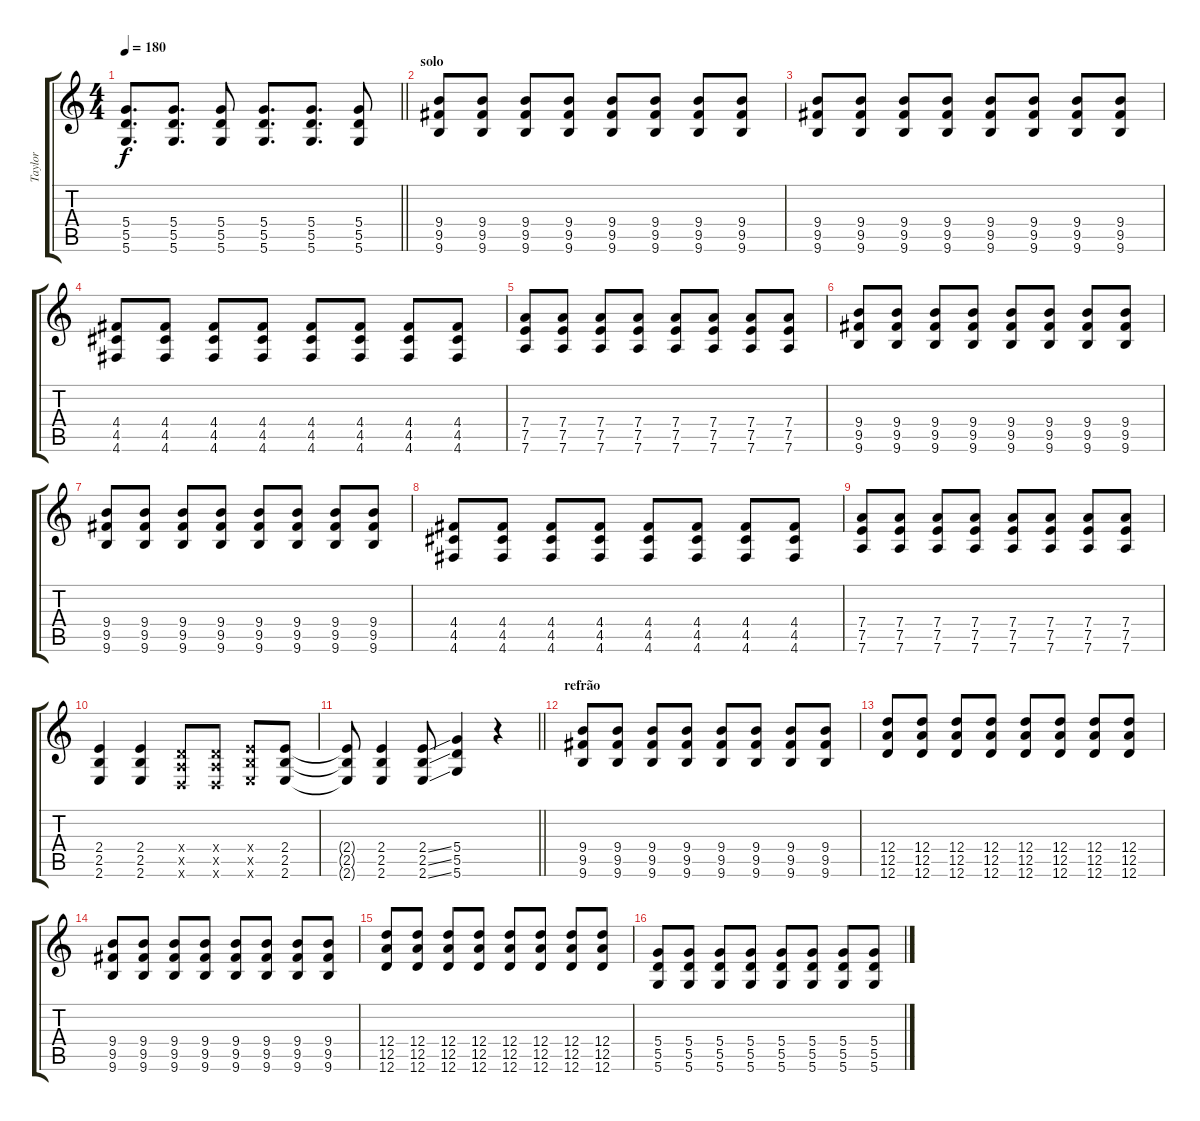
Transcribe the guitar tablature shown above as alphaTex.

\track ("Taylor" "Taylor") {instrument overdrivenguitar}
\staff {score tabs}
\tuning (E4 B3 G3 D3 A2 D2) {hide}
\ts (4 4)
\tempo 180
\clef g2
\barLineRight lightlight
\ks c
(5.4 5.5 5.6).8{d dy f} (5.4 5.5 5.6).8{d} (5.4 5.5 5.6).8 (5.4 5.5 5.6).8{d} (5.4 5.5 5.6).8{d} (5.4 5.5 5.6).8 |
\section ("" "solo")
(9.4 9.5 9.6).8 (9.4 9.5 9.6).8 (9.4 9.5 9.6).8 (9.4 9.5 9.6).8 (9.4 9.5 9.6).8 (9.4 9.5 9.6).8 (9.4 9.5 9.6).8 (9.4 9.5 9.6).8 |
(9.4 9.5 9.6).8 (9.4 9.5 9.6).8 (9.4 9.5 9.6).8 (9.4 9.5 9.6).8 (9.4 9.5 9.6).8 (9.4 9.5 9.6).8 (9.4 9.5 9.6).8 (9.4 9.5 9.6).8 |
(4.4 4.5 4.6).8 (4.4 4.5 4.6).8 (4.4 4.5 4.6).8 (4.4 4.5 4.6).8 (4.4 4.5 4.6).8 (4.4 4.5 4.6).8 (4.4 4.5 4.6).8 (4.4 4.5 4.6).8 |
(7.4 7.5 7.6).8 (7.4 7.5 7.6).8 (7.4 7.5 7.6).8 (7.4 7.5 7.6).8 (7.4 7.5 7.6).8 (7.4 7.5 7.6).8 (7.4 7.5 7.6).8 (7.4 7.5 7.6).8 |
(9.4 9.5 9.6).8 (9.4 9.5 9.6).8 (9.4 9.5 9.6).8 (9.4 9.5 9.6).8 (9.4 9.5 9.6).8 (9.4 9.5 9.6).8 (9.4 9.5 9.6).8 (9.4 9.5 9.6).8 |
(9.4 9.5 9.6).8 (9.4 9.5 9.6).8 (9.4 9.5 9.6).8 (9.4 9.5 9.6).8 (9.4 9.5 9.6).8 (9.4 9.5 9.6).8 (9.4 9.5 9.6).8 (9.4 9.5 9.6).8 |
(4.4 4.5 4.6).8 (4.4 4.5 4.6).8 (4.4 4.5 4.6).8 (4.4 4.5 4.6).8 (4.4 4.5 4.6).8 (4.4 4.5 4.6).8 (4.4 4.5 4.6).8 (4.4 4.5 4.6).8 |
(7.4 7.5 7.6).8 (7.4 7.5 7.6).8 (7.4 7.5 7.6).8 (7.4 7.5 7.6).8 (7.4 7.5 7.6).8 (7.4 7.5 7.6).8 (7.4 7.5 7.6).8 (7.4 7.5 7.6).8 |
(2.4 2.5 2.6).4 (2.4 2.5 2.6).4 (0.4{x} 0.5{x} 0.6{x}).8 (0.4{x} 0.5{x} 0.6{x}).8 (2.4{x} 2.5{x} 2.6{x}).8 (2.4 2.5 2.6).8 |
\barLineRight lightlight
(2.4{t} 2.5{t} 2.6{t}).8 (2.4 2.5 2.6).4 (2.4{ss} 2.5{ss} 2.6{ss}).8 (5.4 5.5 5.6).4 r.4 |
\section ("" "refrão")
(9.4 9.5 9.6).8 (9.4 9.5 9.6).8 (9.4 9.5 9.6).8 (9.4 9.5 9.6).8 (9.4 9.5 9.6).8 (9.4 9.5 9.6).8 (9.4 9.5 9.6).8 (9.4 9.5 9.6).8 |
(12.4 12.5 12.6).8 (12.4 12.5 12.6).8 (12.4 12.5 12.6).8 (12.4 12.5 12.6).8 (12.4 12.5 12.6).8 (12.4 12.5 12.6).8 (12.4 12.5 12.6).8 (12.4 12.5 12.6).8 |
(9.4 9.5 9.6).8 (9.4 9.5 9.6).8 (9.4 9.5 9.6).8 (9.4 9.5 9.6).8 (9.4 9.5 9.6).8 (9.4 9.5 9.6).8 (9.4 9.5 9.6).8 (9.4 9.5 9.6).8 |
(12.4 12.5 12.6).8 (12.4 12.5 12.6).8 (12.4 12.5 12.6).8 (12.4 12.5 12.6).8 (12.4 12.5 12.6).8 (12.4 12.5 12.6).8 (12.4 12.5 12.6).8 (12.4 12.5 12.6).8 |
(5.4 5.5 5.6).8 (5.4 5.5 5.6).8 (5.4 5.5 5.6).8 (5.4 5.5 5.6).8 (5.4 5.5 5.6).8 (5.4 5.5 5.6).8 (5.4 5.5 5.6).8 (5.4 5.5 5.6).8
